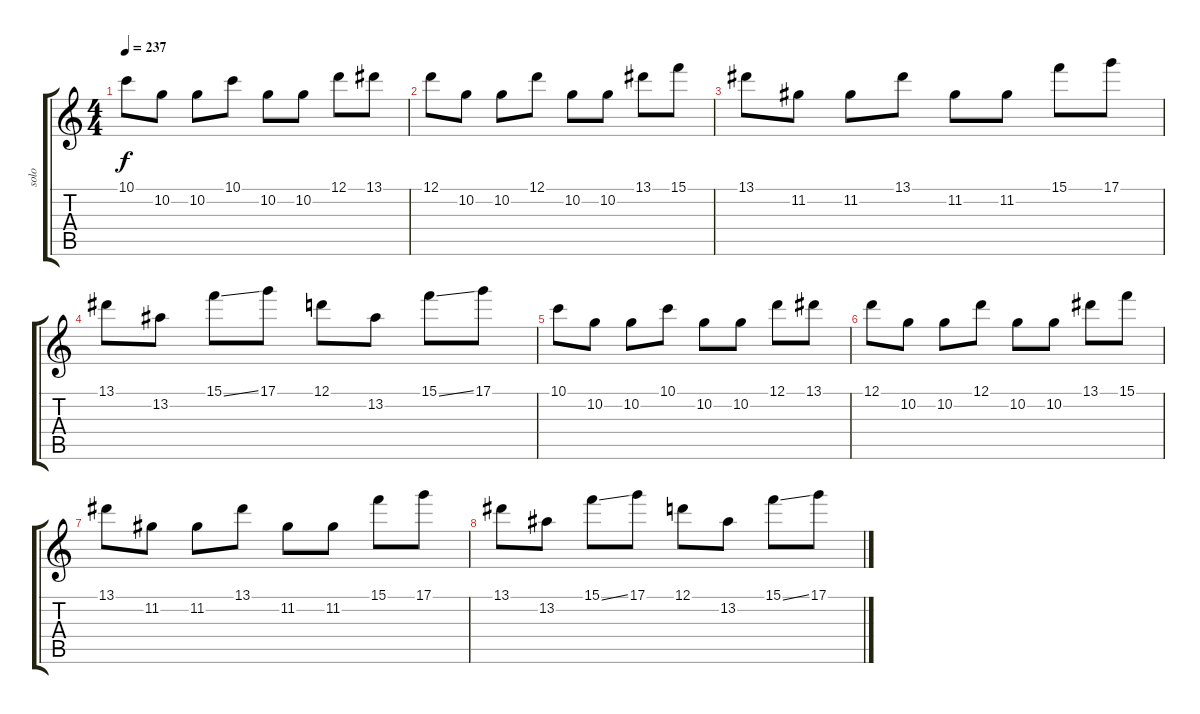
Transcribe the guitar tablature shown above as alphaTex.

\track ("solo " "solo ") {instrument distortionguitar}
\staff {score tabs}
\tuning (D4 A3 F3 C3 G2 C2) {hide}
\ts (4 4)
\tempo 237
\clef g2
\ks c
10.1.8{dy f} 10.2.8 10.2.8 10.1.8 10.2.8 10.2.8 12.1.8 13.1.8 |
12.1.8 10.2.8 10.2.8 12.1.8 10.2.8 10.2.8 13.1.8 15.1.8 |
13.1.8 11.2.8 11.2.8 13.1.8 11.2.8 11.2.8 15.1.8 17.1.8 |
13.1.8 13.2.8 15.1{ss}.8 17.1.8 12.1.8 13.2.8 15.1{ss}.8 17.1.8 |
10.1.8 10.2.8 10.2.8 10.1.8 10.2.8 10.2.8 12.1.8 13.1.8 |
12.1.8 10.2.8 10.2.8 12.1.8 10.2.8 10.2.8 13.1.8 15.1.8 |
13.1.8 11.2.8 11.2.8 13.1.8 11.2.8 11.2.8 15.1.8 17.1.8 |
13.1.8 13.2.8 15.1{ss}.8 17.1.8 12.1.8 13.2.8 15.1{ss}.8 17.1.8
